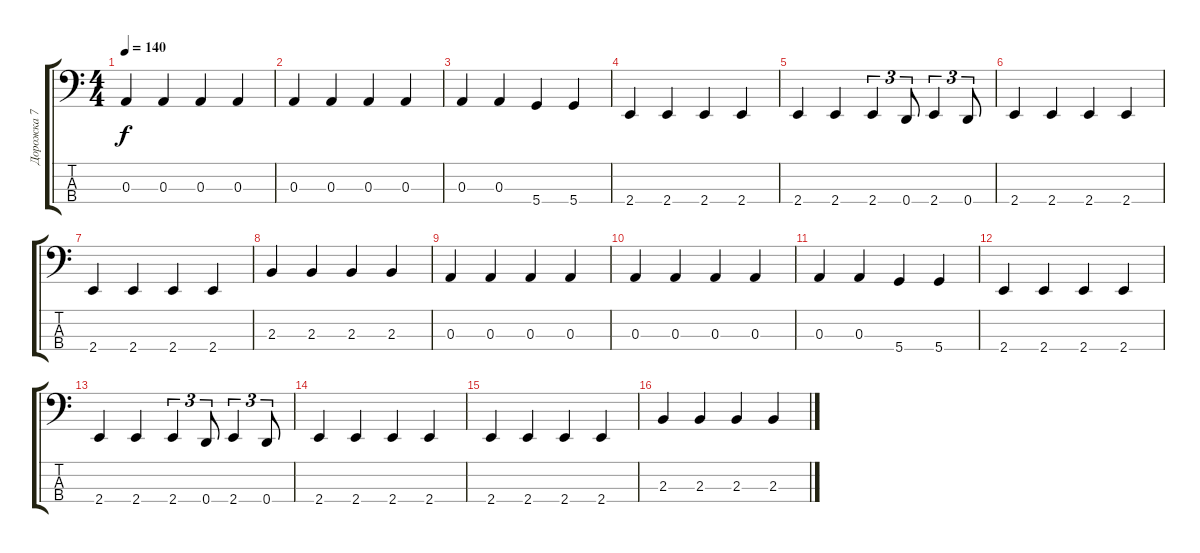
\track ("Дорожка 7" "Дорожка 7") {instrument electricbassfinger}
\staff {score tabs}
\tuning (G2 D2 A1 D1) {hide}
\ts (4 4)
\tempo 140
\clef f4
\ks c
0.3.4{dy f} 0.3.4 0.3.4 0.3.4 |
0.3.4 0.3.4 0.3.4 0.3.4 |
0.3.4 0.3.4 5.4.4 5.4.4 |
2.4.4 2.4.4 2.4.4 2.4.4 |
2.4.4 2.4.4 2.4.4{tu (3 2)} 0.4.8{tu (3 2)} 2.4.4{tu (3 2)} 0.4.8{tu (3 2)} |
2.4.4 2.4.4 2.4.4 2.4.4 |
2.4.4 2.4.4 2.4.4 2.4.4 |
2.3.4 2.3.4 2.3.4 2.3.4 |
0.3.4 0.3.4 0.3.4 0.3.4 |
0.3.4 0.3.4 0.3.4 0.3.4 |
0.3.4 0.3.4 5.4.4 5.4.4 |
2.4.4 2.4.4 2.4.4 2.4.4 |
2.4.4 2.4.4 2.4.4{tu (3 2)} 0.4.8{tu (3 2)} 2.4.4{tu (3 2)} 0.4.8{tu (3 2)} |
2.4.4 2.4.4 2.4.4 2.4.4 |
2.4.4 2.4.4 2.4.4 2.4.4 |
2.3.4 2.3.4 2.3.4 2.3.4
